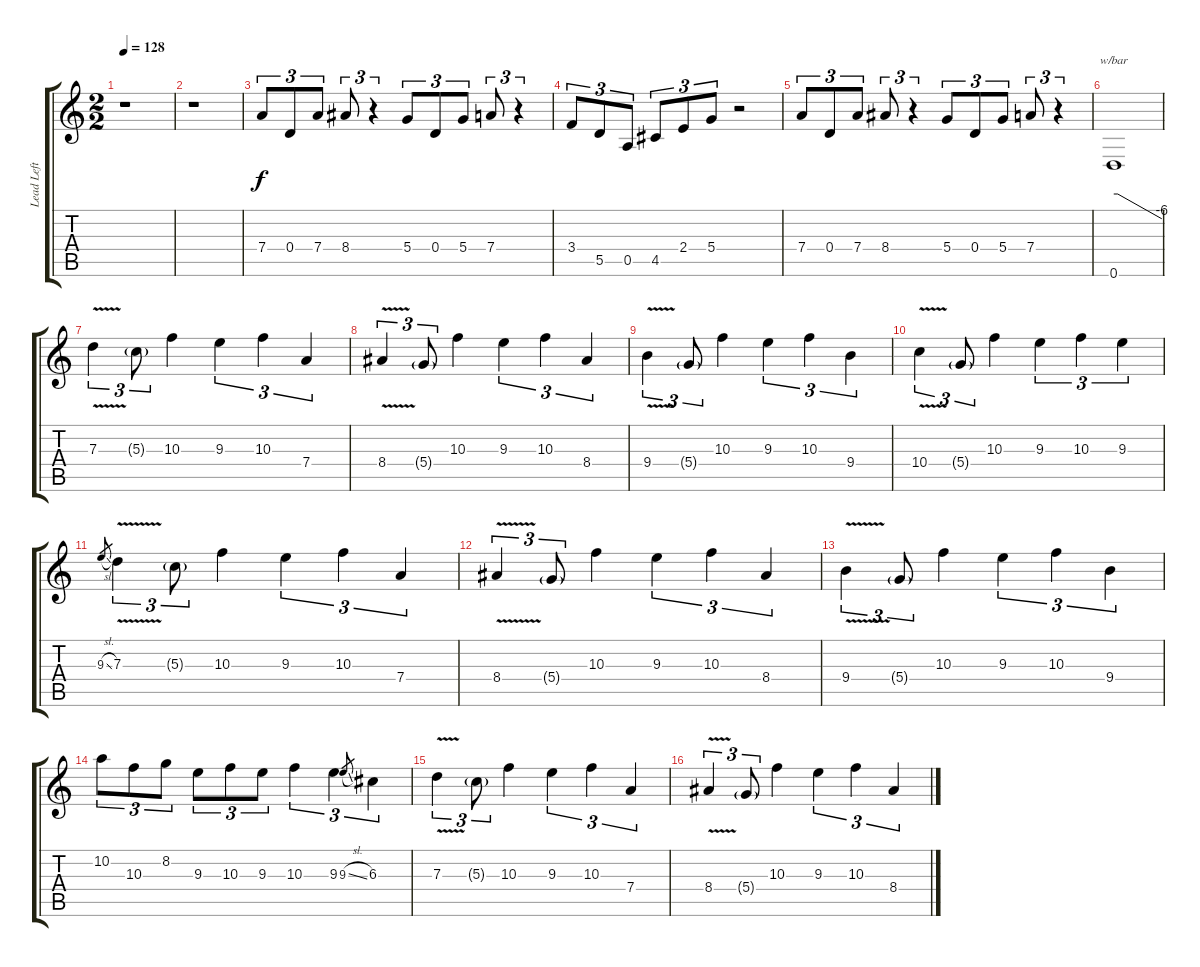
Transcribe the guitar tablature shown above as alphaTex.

\track ("Lead Left" "Lead Left") {instrument overdrivenguitar}
\staff {score tabs}
\tuning (E4 B3 G3 D3 A2 D2) {hide}
\ts (2 2)
\tempo 128
\clef g2
\ks c
r.1{dy f} |
r.1 |
7.4.8{tu (3 2)} 0.4.8{tu (3 2)} 7.4.8{tu (3 2)} 8.4.8{tu (3 2)} r.4{tu (3 2)} 5.4.8{tu (3 2)} 0.4.8{tu (3 2)} 5.4.8{tu (3 2)} 7.4.8{tu (3 2)} r.4{tu (3 2)} |
3.4.8{tu (3 2)} 5.5.8{tu (3 2)} 0.5.8{tu (3 2)} 4.5.8{tu (3 2)} 2.4.8{tu (3 2)} 5.4.8{tu (3 2)} r.2 |
7.4.8{tu (3 2)} 0.4.8{tu (3 2)} 7.4.8{tu (3 2)} 8.4.8{tu (3 2)} r.4{tu (3 2)} 5.4.8{tu (3 2)} 0.4.8{tu (3 2)} 5.4.8{tu (3 2)} 7.4.8{tu (3 2)} r.4{tu (3 2)} |
0.6.1{tbe (custom default 0 0 5 0 60 -24)} |
7.3{v}.4{tu (3 2)} 5.3{g}.8{tu (3 2)} 10.3.4 9.3.4{tu (3 2)} 10.3.4{tu (3 2)} 7.4.4{tu (3 2)} |
8.4{v}.4{tu (3 2)} 5.4{g}.8{tu (3 2)} 10.3.4 9.3.4{tu (3 2)} 10.3.4{tu (3 2)} 8.4.4{tu (3 2)} |
9.4{v}.4{tu (3 2)} 5.4{g}.8{tu (3 2)} 10.3.4 9.3.4{tu (3 2)} 10.3.4{tu (3 2)} 9.4.4{tu (3 2)} |
10.4{v}.4{tu (3 2)} 5.4{g}.8{tu (3 2)} 10.3.4 9.3.4{tu (3 2)} 10.3.4{tu (3 2)} 9.3.4{tu (3 2)} |
9.3{sl}.8{gr} 7.3{v}.4{tu (3 2)} 5.3{g}.8{tu (3 2)} 10.3.4 9.3.4{tu (3 2)} 10.3.4{tu (3 2)} 7.4.4{tu (3 2)} |
8.4{v}.4{tu (3 2)} 5.4{g}.8{tu (3 2)} 10.3.4 9.3.4{tu (3 2)} 10.3.4{tu (3 2)} 8.4.4{tu (3 2)} |
9.4{v}.4{tu (3 2)} 5.4{g}.8{tu (3 2)} 10.3.4 9.3.4{tu (3 2)} 10.3.4{tu (3 2)} 9.4.4{tu (3 2)} |
10.2.8{tu (3 2)} 10.3.8{tu (3 2)} 8.2.8{tu (3 2)} 9.3.8{tu (3 2)} 10.3.8{tu (3 2)} 9.3.8{tu (3 2)} 10.3.4{tu (3 2)} 9.3.4{tu (3 2)} 9.3{sl}.8{gr} 6.3.4{tu (3 2)} |
7.3{v}.4{tu (3 2)} 5.3{g}.8{tu (3 2)} 10.3.4 9.3.4{tu (3 2)} 10.3.4{tu (3 2)} 7.4.4{tu (3 2)} |
8.4{v}.4{tu (3 2)} 5.4{g}.8{tu (3 2)} 10.3.4 9.3.4{tu (3 2)} 10.3.4{tu (3 2)} 8.4.4{tu (3 2)}
